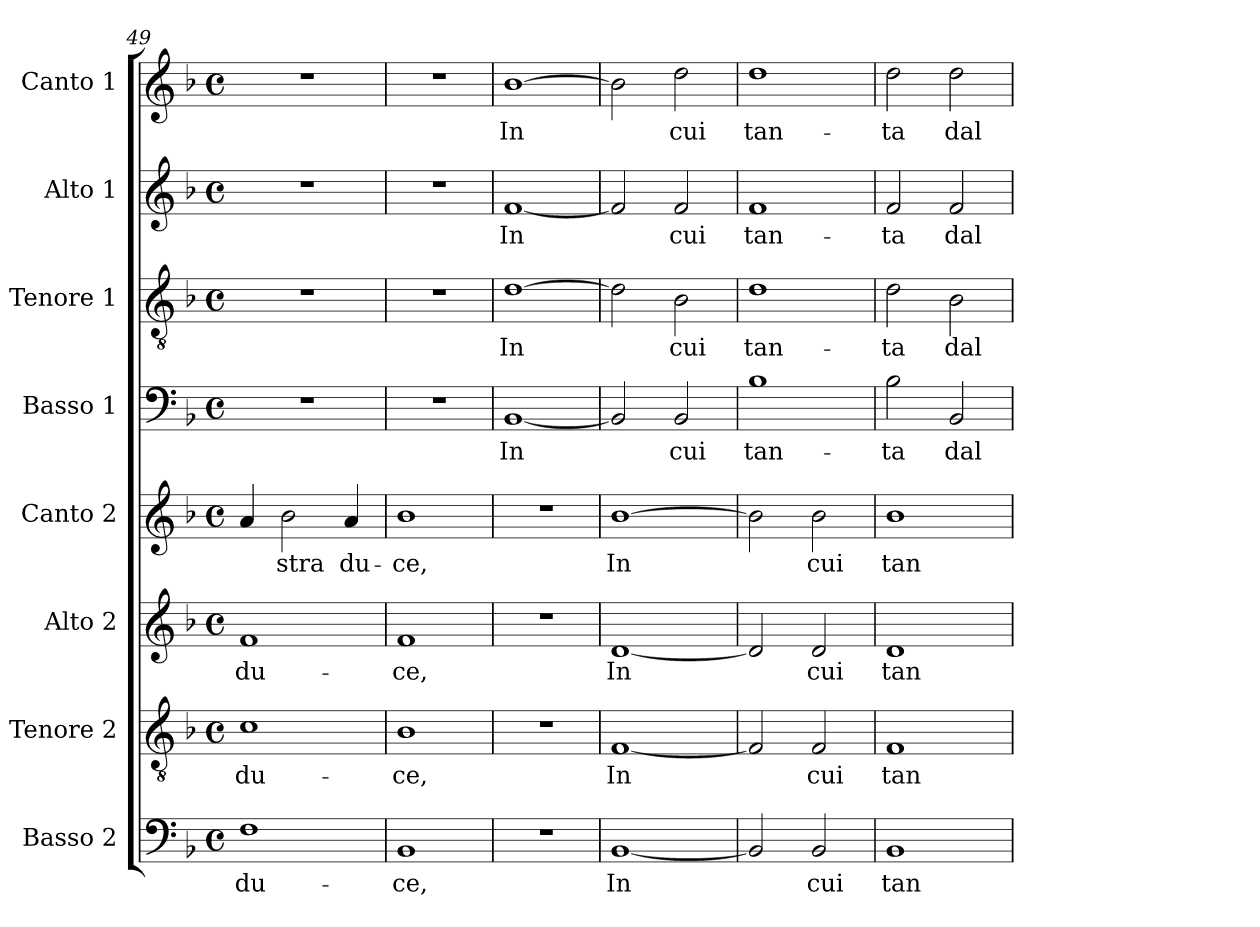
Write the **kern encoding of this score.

**kern	**text	**kern	**text	**kern	**text	**kern	**text	**kern	**text	**kern	**text	**kern	**text	**kern	**text
*part8	*part8	*part7	*part7	*part6	*part6	*part5	*part5	*part4	*part4	*part3	*part3	*part2	*part2	*part1	*part1
*staff8	*staff8	*staff7	*staff7	*staff6	*staff6	*staff5	*staff5	*staff4	*staff4	*staff3	*staff3	*staff2	*staff2	*staff1	*staff1
*I"Basso 2	*	*I"Tenore 2	*	*I"Alto 2	*	*I"Canto 2	*	*I"Basso 1	*	*I"Tenore 1	*	*I"Alto 1	*	*I"Canto 1	*
*I'B2	*	*I'T2	*	*I'A2	*	*I'C2	*	*I'B1	*	*I'T1	*	*I'A1	*	*I'C1	*
*clefF4	*	*clefGv2	*	*clefG2	*	*clefG2	*	*clefF4	*	*clefGv2	*	*clefG2	*	*clefG2	*
*k[b-]	*	*k[b-]	*	*k[b-]	*	*k[b-]	*	*k[b-]	*	*k[b-]	*	*k[b-]	*	*k[b-]	*
*F:	*	*F:	*	*F:	*	*F:	*	*F:	*	*F:	*	*F:	*	*F:	*
*M4/4	*	*M4/4	*	*M4/4	*	*M4/4	*	*M4/4	*	*M4/4	*	*M4/4	*	*M4/4	*
*met(c)	*	*met(c)	*	*met(c)	*	*met(c)	*	*met(c)	*	*met(c)	*	*met(c)	*	*met(c)	*
=49	=49	=49	=49	=49	=49	=49	=49	=49	=49	=49	=49	=49	=49	=49	=49
1F	du-	1c	du-	1f	du-	4a	.	1r	.	1r	.	1r	.	1r	.
.	.	.	.	.	.	2b-	-stra	.	.	.	.	.	.	.	.
.	.	.	.	.	.	4a	du-	.	.	.	.	.	.	.	.
=50	=50	=50	=50	=50	=50	=50	=50	=50	=50	=50	=50	=50	=50	=50	=50
1BB-	-ce,	1B-	-ce,	1f	-ce,	1b-	-ce,	1r	.	1r	.	1r	.	1r	.
=51	=51	=51	=51	=51	=51	=51	=51	=51	=51	=51	=51	=51	=51	=51	=51
1r	.	1r	.	1r	.	1r	.	[1BB-	-In	[1d	-In	[1f	-In	[1b-	-In
!!LO:PB:g=z
=52	=52	=52	=52	=52	=52	=52	=52	=52	=52	=52	=52	=52	=52	=52	=52
[1BB-	-In	[1F	-In	[1d	-In	[1b-	-In	2BB-]	.	2d]	.	2f]	.	2b-]	.
.	.	.	.	.	.	.	.	2BB-	-cui	2B-	-cui	2f	-cui	2dd	-cui
=53	=53	=53	=53	=53	=53	=53	=53	=53	=53	=53	=53	=53	=53	=53	=53
2BB-]	.	2F]	.	2d]	.	2b-]	.	1B-	tan-	1d	tan-	1f	tan-	1dd	tan-
2BB-	-cui	2F	-cui	2d	-cui	2b-	-cui	.	.	.	.	.	.	.	.
=54	=54	=54	=54	=54	=54	=54	=54	=54	=54	=54	=54	=54	=54	=54	=54
1BB-	tan-	1F	tan-	1d	tan-	1b-	tan-	2B-	-ta	2d	-ta	2f	-ta	2dd	-ta
.	.	.	.	.	.	.	.	2BB-	-dal	2B-	-dal	2f	-dal	2dd	-dal
=	=	=	=	=	=	=	=	=	=	=	=	=	=	=	=
*-	*-	*-	*-	*-	*-	*-	*-	*-	*-	*-	*-	*-	*-	*-	*-
